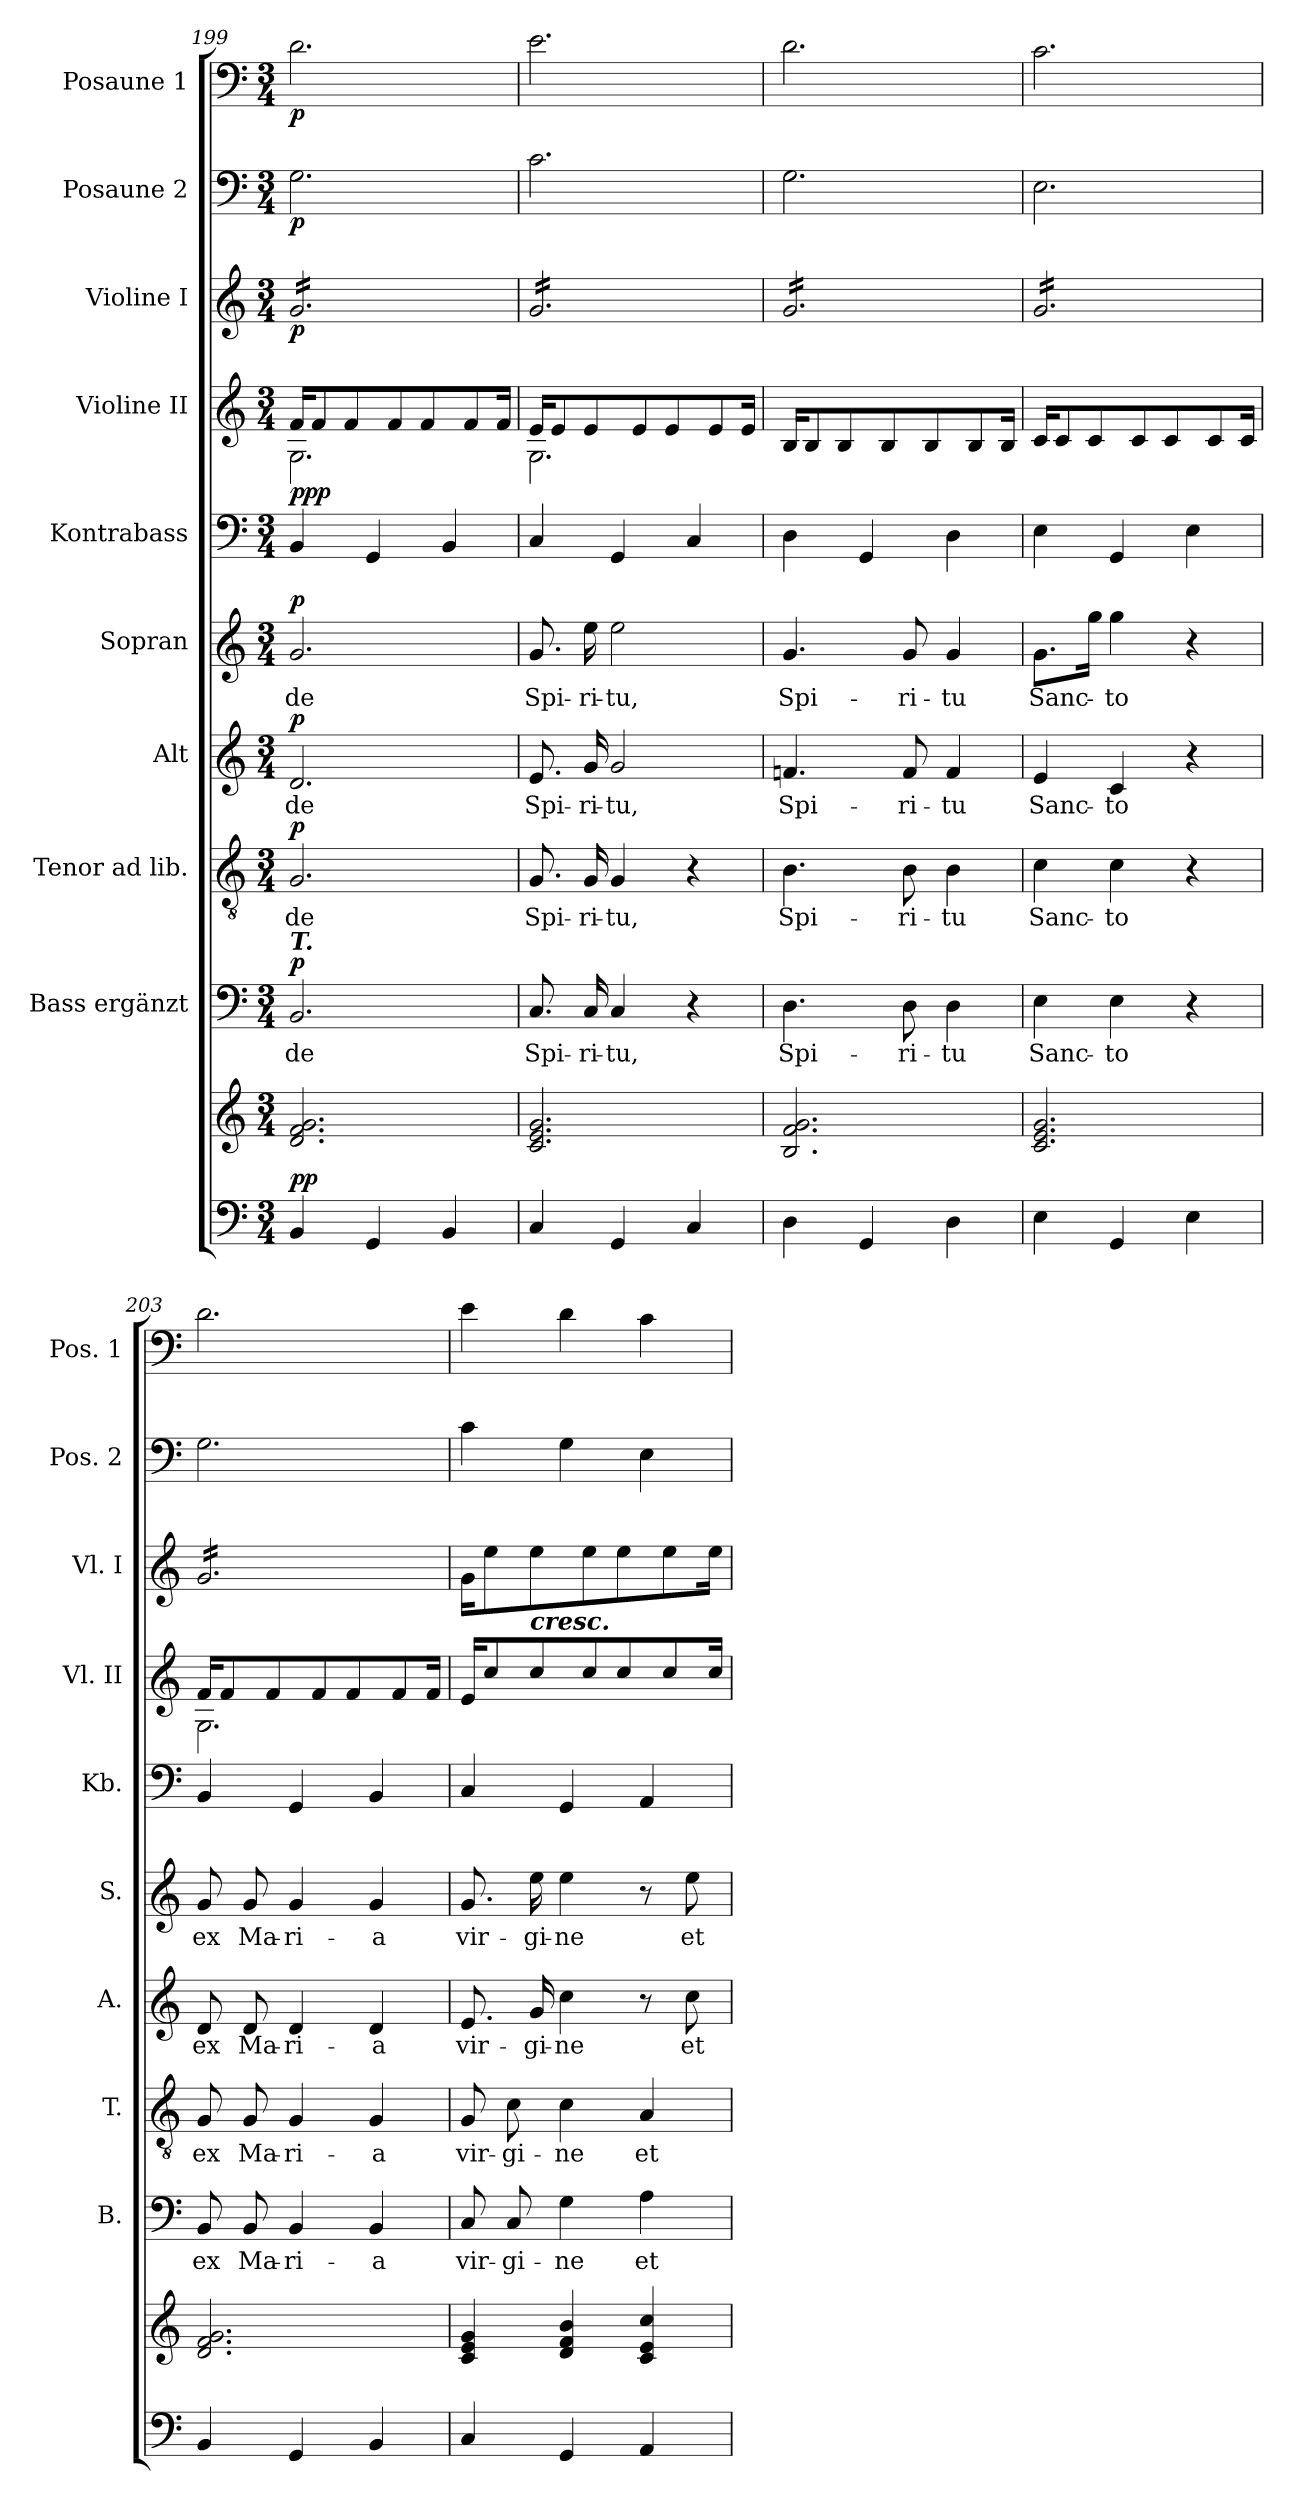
**kern	**kern	**dynam	**kern	**text	**dynam	**kern	**text	**dynam	**kern	**text	**dynam	**kern	**text	**dynam	**kern	**dynam	**kern	**kern	**dynam	**kern	**dynam	**kern	**dynam
*part10	*part10	*part10	*part9	*part9	*part9	*part8	*part8	*part8	*part7	*part7	*part7	*part6	*part6	*part6	*part5	*part5	*part4	*part3	*part3	*part2	*part2	*part1	*part1
*staff11	*staff10	*staff10/11	*staff9	*staff9	*staff9	*staff8	*staff8	*staff8	*staff7	*staff7	*staff7	*staff6	*staff6	*staff6	*staff5	*staff5	*staff4	*staff3	*staff3	*staff2	*staff2	*staff1	*staff1
*	*	*	*I"Bass ergänzt	*	*	*I"Tenor ad lib.	*	*	*I"Alt	*	*	*I"Sopran	*	*	*I"Kontrabass	*	*I"Violine II	*I"Violine I	*	*I"Posaune 2	*	*I"Posaune 1	*
*	*	*	*I'B.	*	*	*I'T.	*	*	*I'A.	*	*	*I'S.	*	*	*I'Kb.	*	*I'Vl. II	*I'Vl. I	*	*I'Pos. 2	*	*I'Pos. 1	*
*clefF4	*clefG2	*	*clefF4	*	*	*clefGv2	*	*	*clefG2	*	*	*clefG2	*	*	*clefF4	*	*clefG2	*clefG2	*	*clefF4	*	*clefF4	*
*	*	*	*	*	*	*	*	*	*	*	*	*	*	*	*ITrd7c12	*	*	*	*	*	*	*	*
*k[]	*k[]	*	*k[]	*	*	*k[]	*	*	*k[]	*	*	*k[]	*	*	*k[]	*	*k[]	*k[]	*	*k[]	*	*k[]	*
*C:	*C:	*	*C:	*	*	*C:	*	*	*C:	*	*	*C:	*	*	*C:	*	*C:	*C:	*	*C:	*	*C:	*
*M3/4	*M3/4	*	*M3/4	*	*	*M3/4	*	*	*M3/4	*	*	*M3/4	*	*	*M3/4	*	*M3/4	*M3/4	*	*M3/4	*	*M3/4	*
=199	=199	=199	=199	=199	=199	=199	=199	=199	=199	=199	=199	=199	=199	=199	=199	=199	=199	=199	=199	=199	=199	=199	=199
!	!	!	!LO:TX:a:Bi:t=T.	!	!	!	!	!	!	!	!	!	!	!	!	!	!	!	!	!	!	!	!
!	!	!LO:DY:a=2	!	!LO:LY:b	!LO:DY:a	!	!LO:LY:b	!LO:DY:a	!	!LO:LY:b	!LO:DY:a	!	!LO:LY:b	!LO:DY:a	!	!LO:DY:a	!	!	!	!	!	!	!
*	*	*	*	*	*	*	*	*	*	*	*	*	*	*	*	*	*^	*	*	*	*	*	*
!	!	!	!	!	!	!	!	!	!	!	!	!	!	!	!	!LO:DY:n=1:b	!	!	!	!LO:DY:b	!	!LO:DY:b	!	!LO:DY:b
*	*	*	*	*	*	*	*	*	*	*	*	*	*	*	*	*	*	*	*tremolo	*	*	*	*	*
4BB/	2.d/ 2.f/ 2.g/	pp	2.BB/	de	p	2.G/	de	p	2.d/	de	p	2.g/	de	p	4BBB/	pp p	16f/KL	2.G\	16g/LL	p	2.G\	p	2.d\	p
.	.	.	.	.	.	.	.	.	.	.	.	.	.	.	.	.	8f/	.	16g/	.	.	.	.	.
.	.	.	.	.	.	.	.	.	.	.	.	.	.	.	.	.	.	.	16g/	.	.	.	.	.
.	.	.	.	.	.	.	.	.	.	.	.	.	.	.	.	.	8f/	.	16g/	.	.	.	.	.
4GG/	.	.	.	.	.	.	.	.	.	.	.	.	.	.	4GGG/	.	.	.	16g/	.	.	.	.	.
.	.	.	.	.	.	.	.	.	.	.	.	.	.	.	.	.	8f/	.	16g/	.	.	.	.	.
.	.	.	.	.	.	.	.	.	.	.	.	.	.	.	.	.	.	.	16g/	.	.	.	.	.
.	.	.	.	.	.	.	.	.	.	.	.	.	.	.	.	.	8f/	.	16g/	.	.	.	.	.
4BB/	.	.	.	.	.	.	.	.	.	.	.	.	.	.	4BBB/	.	.	.	16g/	.	.	.	.	.
.	.	.	.	.	.	.	.	.	.	.	.	.	.	.	.	.	8f/	.	16g/	.	.	.	.	.
.	.	.	.	.	.	.	.	.	.	.	.	.	.	.	.	.	.	.	16g/	.	.	.	.	.
.	.	.	.	.	.	.	.	.	.	.	.	.	.	.	.	.	16f/Jk	.	16g/JJ	.	.	.	.	.
=200	=200	=200	=200	=200	=200	=200	=200	=200	=200	=200	=200	=200	=200	=200	=200	=200	=200	=200	=200	=200	=200	=200	=200	=200
!	!	!	!	!LO:LY:b	!	!	!LO:LY:b	!	!	!LO:LY:b	!	!	!LO:LY:b	!	!	!	!	!	!	!	!	!	!	!
4C/	2.c/ 2.e/ 2.g/	.	8.C/	Spi-	.	8.G/	Spi-	.	8.e/	Spi-	.	8.g/	Spi-	.	4CC/	.	16e/KL	2.G\	16g/LL	.	2.c\	.	2.e\	.
.	.	.	.	.	.	.	.	.	.	.	.	.	.	.	.	.	8e/	.	16g/	.	.	.	.	.
.	.	.	.	.	.	.	.	.	.	.	.	.	.	.	.	.	.	.	16g/	.	.	.	.	.
!	!	!	!	!LO:LY:b	!	!	!LO:LY:b	!	!	!LO:LY:b	!	!	!LO:LY:b	!	!	!	!	!	!	!	!	!	!	!
.	.	.	16C/	-ri-	.	16G/	-ri-	.	16g/	-ri-	.	16ee\	-ri-	.	.	.	8e/	.	16g/	.	.	.	.	.
!	!	!	!	!LO:LY:b	!	!	!LO:LY:b	!	!	!LO:LY:b	!	!	!LO:LY:b	!	!	!	!	!	!	!	!	!	!	!
4GG/	.	.	4C/	-tu,	.	4G/	-tu,	.	2g/	-tu,	.	2ee\	-tu,	.	4GGG/	.	.	.	16g/	.	.	.	.	.
.	.	.	.	.	.	.	.	.	.	.	.	.	.	.	.	.	8e/	.	16g/	.	.	.	.	.
.	.	.	.	.	.	.	.	.	.	.	.	.	.	.	.	.	.	.	16g/	.	.	.	.	.
.	.	.	.	.	.	.	.	.	.	.	.	.	.	.	.	.	8e/	.	16g/	.	.	.	.	.
4C/	.	.	4r	.	.	4r	.	.	.	.	.	.	.	.	4CC/	.	.	.	16g/	.	.	.	.	.
.	.	.	.	.	.	.	.	.	.	.	.	.	.	.	.	.	8e/	.	16g/	.	.	.	.	.
.	.	.	.	.	.	.	.	.	.	.	.	.	.	.	.	.	.	.	16g/	.	.	.	.	.
.	.	.	.	.	.	.	.	.	.	.	.	.	.	.	.	.	16e/Jk	.	16g/JJ	.	.	.	.	.
*	*	*	*	*	*	*	*	*	*	*	*	*	*	*	*	*	*v	*v	*	*	*	*	*	*
=201	=201	=201	=201	=201	=201	=201	=201	=201	=201	=201	=201	=201	=201	=201	=201	=201	=201	=201	=201	=201	=201	=201	=201
!	!	!	!	!LO:LY:b	!	!	!LO:LY:b	!	!	!LO:LY:b	!	!	!LO:LY:b	!	!	!	!	!	!	!	!	!	!
4D\	2.B/ 2.f/ 2.g/	.	4.D\	Spi-	.	4.B\	Spi-	.	4.fn/	Spi-	.	4.g/	Spi-	.	4DD\	.	16B/KL	16g/LL	.	2.G\	.	2.d\	.
.	.	.	.	.	.	.	.	.	.	.	.	.	.	.	.	.	8B/	16g/	.	.	.	.	.
.	.	.	.	.	.	.	.	.	.	.	.	.	.	.	.	.	.	16g/	.	.	.	.	.
.	.	.	.	.	.	.	.	.	.	.	.	.	.	.	.	.	8B/	16g/	.	.	.	.	.
4GG/	.	.	.	.	.	.	.	.	.	.	.	.	.	.	4GGG/	.	.	16g/	.	.	.	.	.
.	.	.	.	.	.	.	.	.	.	.	.	.	.	.	.	.	8B/	16g/	.	.	.	.	.
!	!	!	!	!LO:LY:b	!	!	!LO:LY:b	!	!	!LO:LY:b	!	!	!LO:LY:b	!	!	!	!	!	!	!	!	!	!
.	.	.	8D\	-ri-	.	8B\	-ri-	.	8f/	-ri-	.	8g/	-ri-	.	.	.	.	16g/	.	.	.	.	.
.	.	.	.	.	.	.	.	.	.	.	.	.	.	.	.	.	8B/	16g/	.	.	.	.	.
!	!	!	!	!LO:LY:b	!	!	!LO:LY:b	!	!	!LO:LY:b	!	!	!LO:LY:b	!	!	!	!	!	!	!	!	!	!
4D\	.	.	4D\	-tu	.	4B\	-tu	.	4f/	-tu	.	4g/	-tu	.	4DD\	.	.	16g/	.	.	.	.	.
.	.	.	.	.	.	.	.	.	.	.	.	.	.	.	.	.	8B/	16g/	.	.	.	.	.
.	.	.	.	.	.	.	.	.	.	.	.	.	.	.	.	.	.	16g/	.	.	.	.	.
.	.	.	.	.	.	.	.	.	.	.	.	.	.	.	.	.	16B/Jk	16g/JJ	.	.	.	.	.
!!LO:PB:g=z
=202	=202	=202	=202	=202	=202	=202	=202	=202	=202	=202	=202	=202	=202	=202	=202	=202	=202	=202	=202	=202	=202	=202	=202
!	!	!	!	!LO:LY:b	!	!	!LO:LY:b	!	!	!LO:LY:b	!	!	!LO:LY:b	!	!	!	!	!	!	!	!	!	!
4E\	2.c/ 2.e/ 2.g/	.	4E\	Sanc-	.	4c\	Sanc-	.	4e/	Sanc-	.	8.g\L	Sanc-	.	4EE\	.	16c/KL	16g/LL	.	2.E\	.	2.c\	.
.	.	.	.	.	.	.	.	.	.	.	.	.	.	.	.	.	8c/	16g/	.	.	.	.	.
.	.	.	.	.	.	.	.	.	.	.	.	.	.	.	.	.	.	16g/	.	.	.	.	.
.	.	.	.	.	.	.	.	.	.	.	.	16gg\Jk	.	.	.	.	8c/	16g/	.	.	.	.	.
!	!	!	!	!LO:LY:b	!	!	!LO:LY:b	!	!	!LO:LY:b	!	!	!LO:LY:b	!	!	!	!	!	!	!	!	!	!
4GG/	.	.	4E\	-to	.	4c\	-to	.	4c/	-to	.	4gg\	-to	.	4GGG/	.	.	16g/	.	.	.	.	.
.	.	.	.	.	.	.	.	.	.	.	.	.	.	.	.	.	8c/	16g/	.	.	.	.	.
.	.	.	.	.	.	.	.	.	.	.	.	.	.	.	.	.	.	16g/	.	.	.	.	.
.	.	.	.	.	.	.	.	.	.	.	.	.	.	.	.	.	8c/	16g/	.	.	.	.	.
4E\	.	.	4r	.	.	4r	.	.	4r	.	.	4r	.	.	4EE\	.	.	16g/	.	.	.	.	.
.	.	.	.	.	.	.	.	.	.	.	.	.	.	.	.	.	8c/	16g/	.	.	.	.	.
.	.	.	.	.	.	.	.	.	.	.	.	.	.	.	.	.	.	16g/	.	.	.	.	.
.	.	.	.	.	.	.	.	.	.	.	.	.	.	.	.	.	16c/Jk	16g/JJ	.	.	.	.	.
=203	=203	=203	=203	=203	=203	=203	=203	=203	=203	=203	=203	=203	=203	=203	=203	=203	=203	=203	=203	=203	=203	=203	=203
!	!	!	!	!LO:LY:b	!	!	!LO:LY:b	!	!	!LO:LY:b	!	!	!LO:LY:b	!	!	!	!	!	!	!	!	!	!
*	*	*	*	*	*	*	*	*	*	*	*	*	*	*	*	*	*^	*	*	*	*	*	*
4BB/	2.d/ 2.f/ 2.g/	.	8BB/	ex	.	8G/	ex	.	8d/	ex	.	8g/	ex	.	4BBB/	.	16f/KL	2.G\	16g/LL	.	2.G\	.	2.d\	.
.	.	.	.	.	.	.	.	.	.	.	.	.	.	.	.	.	8f/	.	16g/	.	.	.	.	.
!	!	!	!	!LO:LY:b	!	!	!LO:LY:b	!	!	!LO:LY:b	!	!	!LO:LY:b	!	!	!	!	!	!	!	!	!	!	!
.	.	.	8BB/	Ma-	.	8G/	Ma-	.	8d/	Ma-	.	8g/	Ma-	.	.	.	.	.	16g/	.	.	.	.	.
.	.	.	.	.	.	.	.	.	.	.	.	.	.	.	.	.	8f/	.	16g/	.	.	.	.	.
!	!	!	!	!LO:LY:b	!	!	!LO:LY:b	!	!	!LO:LY:b	!	!	!LO:LY:b	!	!	!	!	!	!	!	!	!	!	!
4GG/	.	.	4BB/	-ri-	.	4G/	-ri-	.	4d/	-ri-	.	4g/	-ri-	.	4GGG/	.	.	.	16g/	.	.	.	.	.
.	.	.	.	.	.	.	.	.	.	.	.	.	.	.	.	.	8f/	.	16g/	.	.	.	.	.
.	.	.	.	.	.	.	.	.	.	.	.	.	.	.	.	.	.	.	16g/	.	.	.	.	.
.	.	.	.	.	.	.	.	.	.	.	.	.	.	.	.	.	8f/	.	16g/	.	.	.	.	.
!	!	!	!	!LO:LY:b	!	!	!LO:LY:b	!	!	!LO:LY:b	!	!	!LO:LY:b	!	!	!	!	!	!	!	!	!	!	!
4BB/	.	.	4BB/	-a	.	4G/	-a	.	4d/	-a	.	4g/	-a	.	4BBB/	.	.	.	16g/	.	.	.	.	.
.	.	.	.	.	.	.	.	.	.	.	.	.	.	.	.	.	8f/	.	16g/	.	.	.	.	.
.	.	.	.	.	.	.	.	.	.	.	.	.	.	.	.	.	.	.	16g/	.	.	.	.	.
.	.	.	.	.	.	.	.	.	.	.	.	.	.	.	.	.	16f/Jk	.	16g/JJ	.	.	.	.	.
*	*	*	*	*	*	*	*	*	*	*	*	*	*	*	*	*	*	*	*Xtremolo	*	*	*	*	*
*	*	*	*	*	*	*	*	*	*	*	*	*	*	*	*	*	*v	*v	*	*	*	*	*	*
=204	=204	=204	=204	=204	=204	=204	=204	=204	=204	=204	=204	=204	=204	=204	=204	=204	=204	=204	=204	=204	=204	=204	=204
!	!	!	!	!LO:LY:b	!	!	!LO:LY:b	!	!	!LO:LY:b	!	!	!LO:LY:b	!	!	!	!	!	!	!	!	!	!
4C/	4c/ 4e/ 4g/	.	8C/	vir-	.	8G/	vir-	.	8.e/	vir-	.	8.g/	vir-	.	4CC/	.	16e/KL	16g\KL	.	4c\	.	4e\	.
.	.	.	.	.	.	.	.	.	.	.	.	.	.	.	.	.	8cc/	8ee\	.	.	.	.	.
!	!	!	!	!LO:LY:b	!	!	!LO:LY:b	!	!	!	!	!	!	!	!	!	!	!	!	!	!	!	!
.	.	.	8C/	-gi-	.	8c\	-gi-	.	.	.	.	.	.	.	.	.	.	.	.	.	.	.	.
!	!	!	!	!	!	!	!	!	!	!	!	!	!	!	!	!	!	!LO:TX:b:Bi:t=cresc.	!	!	!	!	!
!	!	!	!	!	!	!	!	!	!	!LO:LY:b	!	!	!LO:LY:b	!	!	!	!	!	!	!	!	!	!
.	.	.	.	.	.	.	.	.	16g/	-gi-	.	16ee\	-gi-	.	.	.	8cc/	8ee\	.	.	.	.	.
!	!	!	!	!LO:LY:b	!	!	!LO:LY:b	!	!	!LO:LY:b	!	!	!LO:LY:b	!	!	!	!	!	!	!	!	!	!
4GG/	4d/ 4f/ 4b/	.	4G\	-ne	.	4c\	-ne	.	4cc\	-ne	.	4ee\	-ne	.	4GGG/	.	.	.	.	4G\	.	4d\	.
.	.	.	.	.	.	.	.	.	.	.	.	.	.	.	.	.	8cc/	8ee\	.	.	.	.	.
.	.	.	.	.	.	.	.	.	.	.	.	.	.	.	.	.	8cc/	8ee\	.	.	.	.	.
!	!	!	!	!LO:LY:b	!	!	!LO:LY:b	!	!	!	!	!	!	!	!	!	!	!	!	!	!	!	!
4AA/	4c/ 4e/ 4cc/	.	4A\	et	.	4A/	et	.	8r	.	.	8r	.	.	4AAA/	.	.	.	.	4E\	.	4c\	.
.	.	.	.	.	.	.	.	.	.	.	.	.	.	.	.	.	8cc/	8ee\	.	.	.	.	.
!	!	!	!	!	!	!	!	!	!	!LO:LY:b	!	!	!LO:LY:b	!	!	!	!	!	!	!	!	!	!
.	.	.	.	.	.	.	.	.	8cc\	et	.	8ee\	et	.	.	.	.	.	.	.	.	.	.
.	.	.	.	.	.	.	.	.	.	.	.	.	.	.	.	.	16cc/Jk	16ee\Jk	.	.	.	.	.
=	=	=	=	=	=	=	=	=	=	=	=	=	=	=	=	=	=	=	=	=	=	=	=
*-	*-	*-	*-	*-	*-	*-	*-	*-	*-	*-	*-	*-	*-	*-	*-	*-	*-	*-	*-	*-	*-	*-	*-
